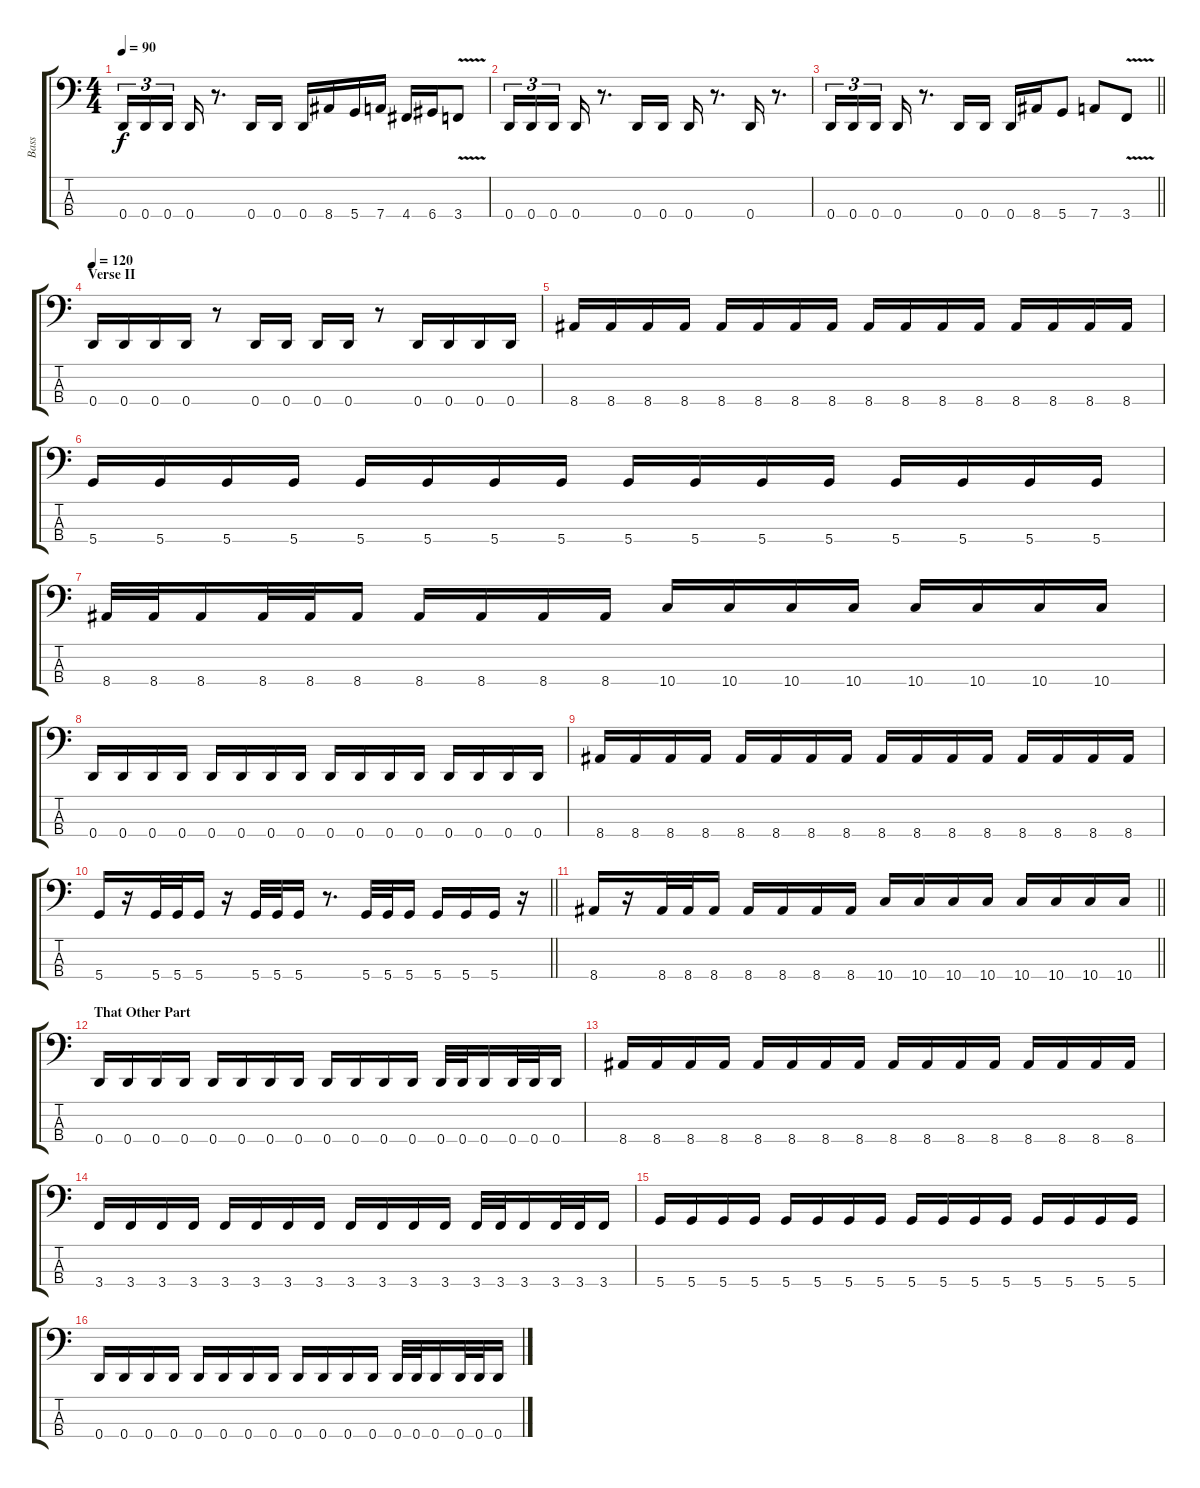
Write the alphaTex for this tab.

\track ("Bass" "Bass") {instrument electricbassfinger}
\staff {score tabs}
\tuning (G2 D2 A1 D1) {hide}
\ts (4 4)
\tempo 90
\clef f4
\ks c
0.4.16{tu (3 2) dy f} 0.4.16{tu (3 2)} 0.4.16{tu (3 2) beam splitsecondary} 0.4.16 r.8{d} 0.4.16 0.4.16 0.4.16 8.4.16 5.4.16 7.4.16 4.4.16 6.4.16 3.4{v}.8 |
0.4.16{tu (3 2)} 0.4.16{tu (3 2)} 0.4.16{tu (3 2) beam splitsecondary} 0.4.16 r.8{d} 0.4.16 0.4.16 0.4.16 r.8{d} 0.4.16 r.8{d} |
\barLineRight lightlight
0.4.16{tu (3 2)} 0.4.16{tu (3 2)} 0.4.16{tu (3 2) beam splitsecondary} 0.4.16 r.8{d} 0.4.16 0.4.16 0.4.16 8.4.16 5.4.8 7.4.8 3.4{v}.8 |
\section ("" "Verse II")
\tempo 120
0.4.16 0.4.16 0.4.16 0.4.16 r.8 0.4.16 0.4.16 0.4.16 0.4.16 r.8 0.4.16 0.4.16 0.4.16 0.4.16 |
8.4.16 8.4.16 8.4.16 8.4.16 8.4.16 8.4.16 8.4.16 8.4.16 8.4.16 8.4.16 8.4.16 8.4.16 8.4.16 8.4.16 8.4.16 8.4.16 |
5.4.16 5.4.16 5.4.16 5.4.16 5.4.16 5.4.16 5.4.16 5.4.16 5.4.16 5.4.16 5.4.16 5.4.16 5.4.16 5.4.16 5.4.16 5.4.16 |
8.4.32 8.4.32 8.4.16 8.4.32 8.4.32 8.4.16 8.4.16 8.4.16 8.4.16 8.4.16 10.4.16 10.4.16 10.4.16 10.4.16 10.4.16 10.4.16 10.4.16 10.4.16 |
0.4.16 0.4.16 0.4.16 0.4.16 0.4.16 0.4.16 0.4.16 0.4.16 0.4.16 0.4.16 0.4.16 0.4.16 0.4.16 0.4.16 0.4.16 0.4.16 |
8.4.16 8.4.16 8.4.16 8.4.16 8.4.16 8.4.16 8.4.16 8.4.16 8.4.16 8.4.16 8.4.16 8.4.16 8.4.16 8.4.16 8.4.16 8.4.16 |
\barLineRight lightlight
5.4.16 r.16 5.4.32 5.4.32 5.4.16 r.16 5.4.32 5.4.32 5.4.16 r.8{d} 5.4.32 5.4.32 5.4.16 5.4.16 5.4.16 5.4.16 r.16 |
\barLineRight lightlight
8.4.16 r.16 8.4.32 8.4.32 8.4.16 8.4.16 8.4.16 8.4.16 8.4.16 10.4.16 10.4.16 10.4.16 10.4.16 10.4.16 10.4.16 10.4.16 10.4.16 |
\section ("" "That Other Part")
0.4.16 0.4.16 0.4.16 0.4.16 0.4.16 0.4.16 0.4.16 0.4.16 0.4.16 0.4.16 0.4.16 0.4.16 0.4.32 0.4.32 0.4.16 0.4.32 0.4.32 0.4.16 |
8.4.16 8.4.16 8.4.16 8.4.16 8.4.16 8.4.16 8.4.16 8.4.16 8.4.16 8.4.16 8.4.16 8.4.16 8.4.16 8.4.16 8.4.16 8.4.16 |
3.4.16 3.4.16 3.4.16 3.4.16 3.4.16 3.4.16 3.4.16 3.4.16 3.4.16 3.4.16 3.4.16 3.4.16 3.4.32 3.4.32 3.4.16 3.4.32 3.4.32 3.4.16 |
5.4.16 5.4.16 5.4.16 5.4.16 5.4.16 5.4.16 5.4.16 5.4.16 5.4.16 5.4.16 5.4.16 5.4.16 5.4.16 5.4.16 5.4.16 5.4.16 |
0.4.16 0.4.16 0.4.16 0.4.16 0.4.16 0.4.16 0.4.16 0.4.16 0.4.16 0.4.16 0.4.16 0.4.16 0.4.32 0.4.32 0.4.16 0.4.32 0.4.32 0.4.16
